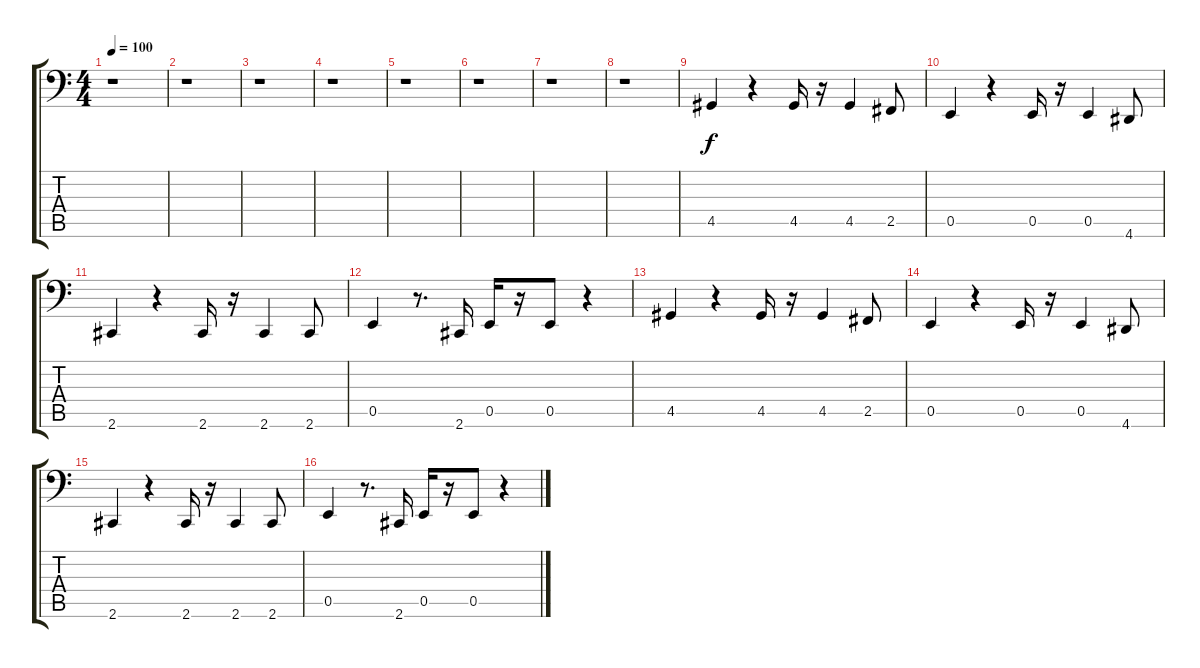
\track "" {instrument electricbasspick}
\staff {score tabs}
\tuning (C3 G2 D2 A1 E1 B0) {hide}
\ts (4 4)
\tempo 100
\clef f4
\ks c
r.1{dy f} |
r.1 |
r.1 |
r.1 |
r.1 |
r.1 |
r.1 |
r.1 |
4.5.4 r.4 4.5.16 r.16 4.5.4 2.5.8 |
0.5.4 r.4 0.5.16 r.16 0.5.4 4.6.8 |
2.6.4 r.4 2.6.16 r.16 2.6.4 2.6.8 |
0.5.4 r.8{d} 2.6.16 0.5.16 r.16 0.5.8 r.4 |
4.5.4 r.4 4.5.16 r.16 4.5.4 2.5.8 |
0.5.4 r.4 0.5.16 r.16 0.5.4 4.6.8 |
2.6.4 r.4 2.6.16 r.16 2.6.4 2.6.8 |
0.5.4 r.8{d} 2.6.16 0.5.16 r.16 0.5.8 r.4
